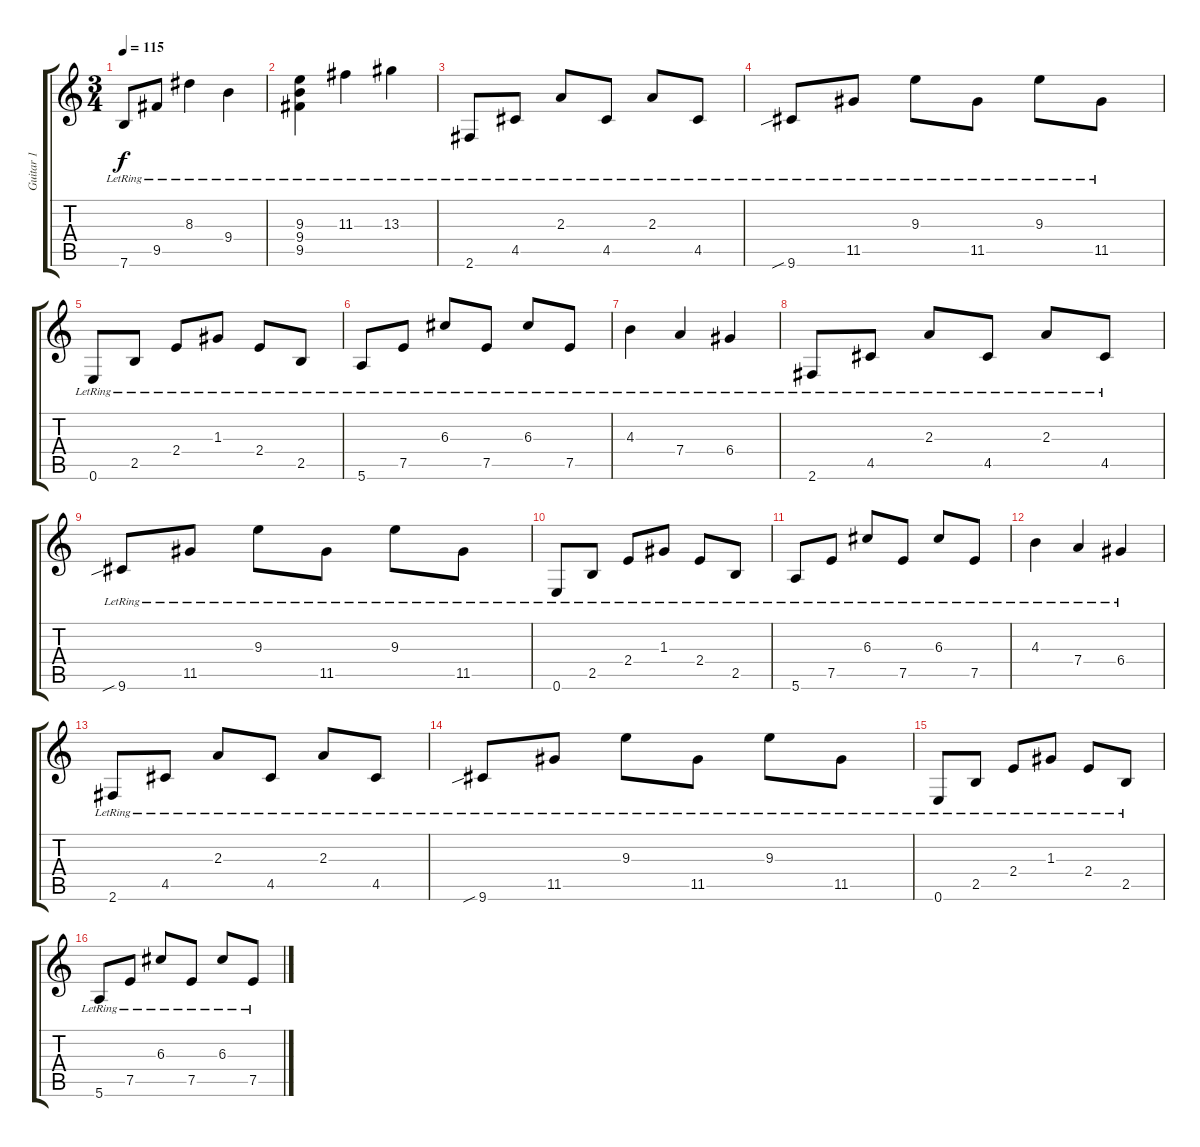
\track ("Guitar 1" "Guitar 1") {instrument electricguitarjazz}
\staff {score tabs}
\tuning (E4 B3 G3 D3 A2 E2) {hide}
\ts (3 4)
\tempo 115
\clef g2
\ks c
7.6{lr}.8{dy f} 9.5{lr}.8 8.3{lr}.4 9.4{lr}.4 |
(9.3 9.4{lr} 9.5).4 11.3{lr}.4 13.3{lr}.4 |
2.6{lr}.8 4.5{lr}.8 2.3{lr}.8 4.5{lr}.8 2.3{lr}.8 4.5{lr}.8 |
9.6{sib lr}.8 11.5{lr}.8 9.3{lr}.8 11.5{lr}.8 9.3{lr}.8 11.5{lr}.8 |
0.6{lr}.8 2.5{lr}.8 2.4{lr}.8 1.3{lr}.8 2.4{lr}.8 2.5{lr}.8 |
5.6{lr}.8 7.5{lr}.8 6.3{lr}.8 7.5{lr}.8 6.3{lr}.8 7.5{lr}.8 |
4.3{lr}.4 7.4{lr}.4 6.4{lr}.4 |
2.6{lr}.8 4.5{lr}.8 2.3{lr}.8 4.5{lr}.8 2.3{lr}.8 4.5{lr}.8 |
9.6{sib lr}.8 11.5{lr}.8 9.3{lr}.8 11.5{lr}.8 9.3{lr}.8 11.5{lr}.8 |
0.6{lr}.8 2.5{lr}.8 2.4{lr}.8 1.3{lr}.8 2.4{lr}.8 2.5{lr}.8 |
5.6{lr}.8 7.5{lr}.8 6.3{lr}.8 7.5{lr}.8 6.3{lr}.8 7.5{lr}.8 |
4.3{lr}.4 7.4{lr}.4 6.4{lr}.4 |
2.6{lr}.8 4.5{lr}.8 2.3{lr}.8 4.5{lr}.8 2.3{lr}.8 4.5{lr}.8 |
9.6{sib lr}.8 11.5{lr}.8 9.3{lr}.8 11.5{lr}.8 9.3{lr}.8 11.5{lr}.8 |
0.6{lr}.8 2.5{lr}.8 2.4{lr}.8 1.3{lr}.8 2.4{lr}.8 2.5{lr}.8 |
5.6{lr}.8 7.5{lr}.8 6.3{lr}.8 7.5{lr}.8 6.3{lr}.8 7.5{lr}.8
